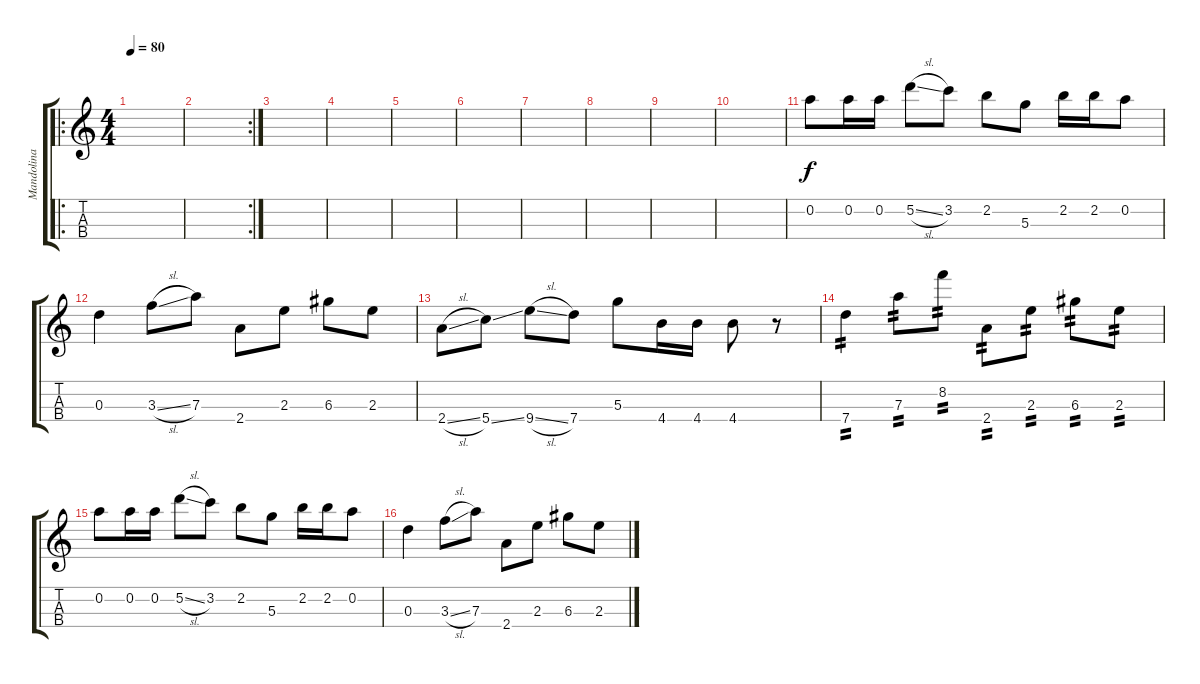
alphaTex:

\track ("Mandolina" "Mandolina") {instrument acousticguitarsteel}
\staff {score tabs}
\tuning (E5 A4 D4 G3) {hide}
\ro
\ts (4 4)
\tempo 80
\clef g2
\ks c
|
\rc 2
|
|
|
|
|
|
|
|
|
0.2.8 0.2.16 0.2.16 5.2{sl}.8 3.2.8 2.2.8 5.3.8 2.2.16 2.2.16 0.2.8 |
0.3.4 3.3{sl}.8 7.3.8 2.4.8 2.3.8 6.3.8 2.3.8 |
2.4{sl}.8 5.4{ss}.8 9.4{sl}.8 7.4.8 5.3.8 4.4.16 4.4.16 4.4.8 r.8 |
7.4.4{tp 2} 7.3.8{tp 2} 8.2.8{tp 2} 2.4.8{tp 2} 2.3.8{tp 2} 6.3.8{tp 2} 2.3.8{tp 2} |
0.2.8 0.2.16 0.2.16 5.2{sl}.8 3.2.8 2.2.8 5.3.8 2.2.16 2.2.16 0.2.8 |
0.3.4 3.3{sl}.8 7.3.8 2.4.8 2.3.8 6.3.8 2.3.8
